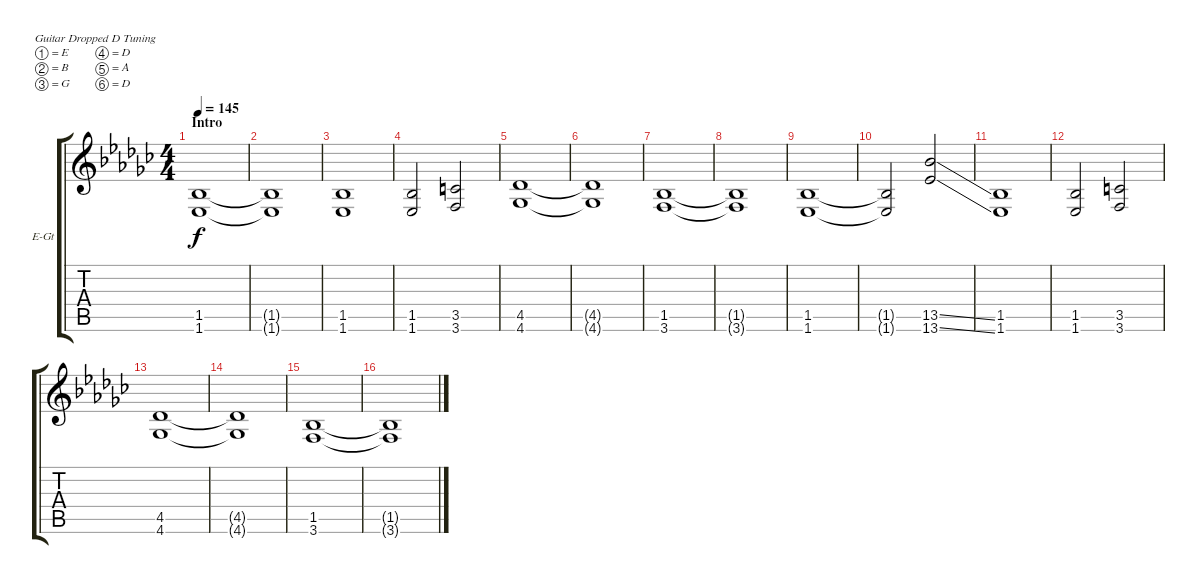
\defaultSystemsLayout 4
\bracketExtendMode groupsimilarinstruments
\firstSystemTrackNameOrientation horizontal
\otherSystemsTrackNameOrientation horizontal
\track ("Electric Guitar" "E-Gt") {instrument distortionguitar}
\staff {score tabs}
\tuning (E4 B3 G3 D3 A2 D2)
\ts (4 4)
\section ("" "Intro")
\tempo 145
\clef g2
\scale
0.561837
\ks ebminor
(1.5 1.6).1{dy f instrument distortionguitar} |
\scale
0.219081 (1.5{t} 1.6{t}).1 |
\scale
0.219081 (1.5 1.6).1 |
\scale
0.333333 (1.6 1.5).2 (3.5 3.6).2 |
\scale
0.333333 (4.6 4.5).1 |
\scale
0.333333 (4.6{t} 4.5{t}).1 |
\scale
0.333333 (3.6 1.5).1 |
\scale
0.333333 (3.6{t} 1.5{t}).1 |
\scale
0.333333 (1.5 1.6).1 |
\scale
0.333333 (1.5{t} 1.6{t}).2 (13.6{ss} 13.5{ss}).2 |
\scale
0.333333 (1.5 1.6).1 |
\scale
0.333333 (1.6 1.5).2 (3.5 3.6).2 |
\scale
0.333333 (4.6 4.5).1 |
\scale
0.333333 (4.6{t} 4.5{t}).1 |
\scale
0.333333 (3.6 1.5).1 |
\scale
0.333333 (3.6{t} 1.5{t}).1
